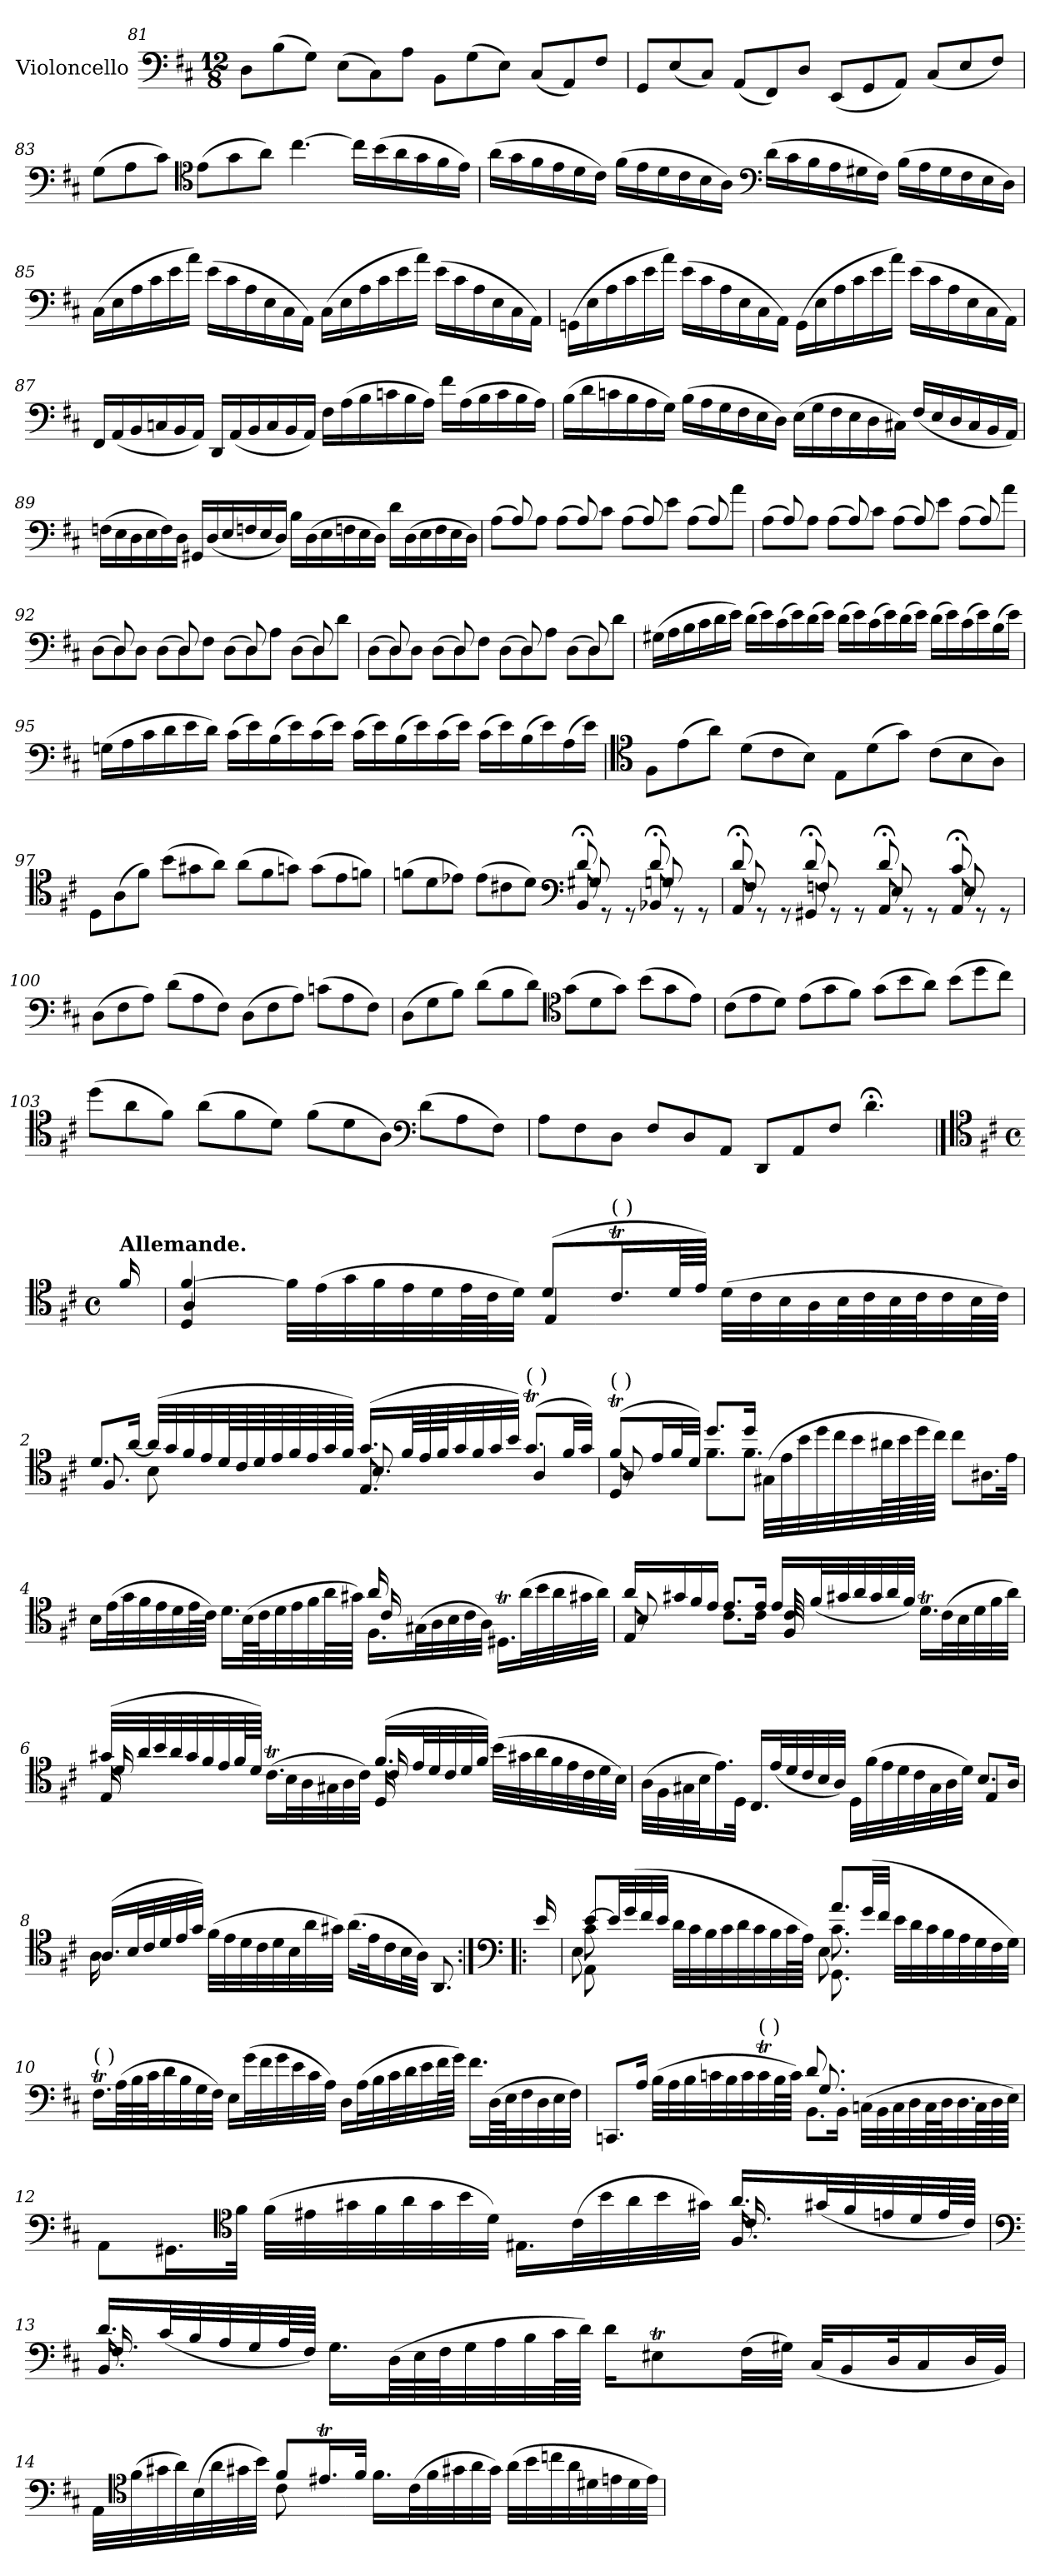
**kern
*part1
*staff1
*I"Violoncello
*I'Vc.
*clefF4
*k[f#c#]
*M12/8
=81
8D\L
(>8B\
8G\J)
(>8E\L
8C#\)
8A\J
8BB\L
(>8G\
8E\J)
(<8C#/L
8AA/)
8F#/J
=82
8GG/L
(<8E/
8C#/J)
(<8AA/L
8FF#/)
8D/J
(<8EE/L
8GG/
8AA/J)
(<8C#/L
8E/
8F#/J)
!!LO:LB:g=z
=83
(>8G\L
8A\
8c#\J)
*clefC4
(>8e\L
8g\
8a\J)
[4.cc#\
16cc#\LL]
(>16b\
16a\
16g\
16f#\
16e\JJ)
=84
(>16a\LL
16g\
16f#\
16e\
16d\
16c#\JJ)
(>16f#\LL
16e\
16d\
16c#\
16B\
16A\JJ)
*clefF4
(>16d\LL
16c#\
16B\
16A\
16G#X\
16F#\JJ)
(>16B\LL
16A\
16G#\
16F#\
16E\
16D\JJ)
!!LO:LB:g=z
=85
(>16C#\LL
16E\
16A\
16c#\
16e\
16a\JJ)
(>16e\LL
16c#\
16A\
16E\
16C#\
16AA\JJ)
(>16C#\LL
16E\
16A\
16c#\
16e\
16a\JJ)
(>16e\LL
16c#\
16A\
16E\
16C#\
16AA\JJ)
=86
(>16GGn\LL
16E\
16A\
16c#\
16e\
16a\JJ)
(>16e\LL
16c#\
16A\
16E\
16C#\
16AA\JJ)
(>16GG\LL
16E\
16A\
16c#\
16e\
16a\JJ)
(>16e\LL
16c#\
16A\
16E\
16C#\
16AA\JJ)
!!LO:LB:g=z
=87
16FF#/LL
(<16AA/
16BB/
16Cn/
16BB/
16AA/JJ)
16DD/LL
(<16AA/
16BB/
16C/
16BB/
16AA/JJ)
16F#\LL
(>16A\
16B\
16cn\
16B\
16A\JJ)
16f#\LL
(>16A\
16B\
16c\
16B\
16A\JJ)
=88
(>16B\LL
16d\
16cn\
16B\
16A\
16G\JJ)
(>16B\LL
16A\
16G\
16F#\
16E\
16D\JJ)
(>16E\LL
16G\
16F#\
16E\
16D\
16C#X\JJ)
(<16F#/LL
16E/
16D/
16C#/
16BB/
16AA/JJ)
!!LO:LB:g=z
=89
(>16Fn\LL
16E\
16D\
16E\
16F\)
16D\JJ
16GG#X/LL
(<16D/
16E/
16Fn/
16E/
16D/JJ)
16B\LL
(>16D\
16E\
16Fn\
16E\
16D\JJ)
16d\LL
(>16D\
16E\
16F\
16E\
16D\JJ)
=90
*^
(>8A\L	8rCCyy
8A\yy)	8A/
8A\J	4rCCyy
(>8A\L	.
8A\yy)	8A/
8c#\J	4rCCyy
(>8A\L	.
8A\yy)	8A/
8e\J	4rCCyy
(>8A\L	.
8A\yy)	8A/
8a\J	8rCCyy
!!LO:LB:g=z	!!
=91	=91
(>8A\L	8rCCyy
8A\yy)	8A/
8A\J	4rCCyy
(>8A\L	.
8A\yy)	8A/
8c#\J	4rCCyy
(>8A\L	.
8A\yy)	8A/
8e\J	4rCCyy
(>8A\L	.
8A\yy)	8A/
8a\J	8rCCyy
=92	=92
(>8D\L	8rCCyy
8D\)	8D/
8D\J	4rCCyy
(>8D\L	.
8D\)	8D/
8F#\J	4rCCyy
(>8D\L	.
8D\)	8D/
8A\J	4rCCyy
(>8D\L	.
8D\)	8D/
8d\J	8rCCyy
=93	=93
(>8D\L	8rCCyy
8D\)	8D/
8D\J	4rCCyy
(>8D\L	.
8D\)	8D/
8F#\J	4rCCyy
(>8D\L	.
8D\)	8D/
8A\J	4rCCyy
(>8D\L	.
8D\)	8D/
8d\J	8rCCyy
*v	*v
!!LO:LB:g=z
=94
(>16G#X\LL
16A\
16B\
16c#\
16d\
16e\JJ)
(>16d\LL
16e\)
(>16c#\
16e\)
(>16d\
16e\JJ)
(>16d\LL
16e\)
(>16c#\
16e\)
(>16d\
16e\JJ)
(>16d\LL
16e\)
(>16c#\
16e\)
(>16B\
16e\JJ)
=95
(>16Gn\LL
16A\
16c#\
16d\
16e\
16d\JJ)
(>16c#\LL
16e\)
(>16B\
16e\)
(>16c#\
16e\JJ)
(>16c#\LL
16e\)
(>16B\
16e\)
(>16c#\
16e\JJ)
(>16c#\LL
16e\)
(>16B\
16e\)
(>16A\
16e\JJ)
!!LO:LB:g=z
=96
*clefC4
8F#\L
(>8e\
8a\J)
(>8d\L
8c#\
8B\J)
8E\L
(>8d\
8g\J)
(>8c#\L
8B\
8A\J)
=97
8D\L
(>8A\
8f#\J)
(>8b\L
8g#X\
8a\J)
(>8a\L
8f#\
8gn\J)
(>8g\L
8e\
8fn\J)
=98
*^
*	*^
(>8fn\L	4.ryy	2.ryy
8d\	.	.
8e-X\J)	.	.
(>8e-\L	4.ryy	.
8c#X\	.	.
8d\J)	.	.
*clefF4	*	*
8d;</	8BB/	8G#X/
8rGG	4ryy	4ryy
8rGG	.	.
8d;</	8BB-X/	8Gn/
8rGG	4ryy	4ryy
8rGG	.	.
!!LO:LB:g=z	!!	!!
=99	=99	=99
8d;</	8AA/	8F#/
8rGG	4ryy	4ryy
8rGG	.	.
8d;</	8GG#X/	8Fn/
8rGG	4ryy	4ryy
8rGG	.	.
8d;</	8AA/	8E/
8rGG	4ryy	4ryy
8rGG	.	.
8c#;</	8AA/	8E/
8rGG	4ryy	4ryy
8rGG	.	.
*v	*v	*v
=100
(>8D\L
8F#\
8A\J)
(>8d\L
8A\
8F#\J)
(>8D\L
8F#\
8A\J)
(>8cn\L
8A\
8F#\J)
=101
(>8D\L
8G\
8B\J)
(>8d\L
8B\
8d\J)
*clefC4
(>8g\L
8d\
8g\J)
(>8b\L
8g\
8e\J)
!!LO:LB:g=z
=102
(>8c#\L
8e\
8d\J)
(>8e\L
8g\
8f#\J)
(>8g\L
8b\
8a\J)
(>8b\L
8dd\
8cc#\J)
=103
(>8dd\L
8a\
8f#\J)
(>8a\L
8f#\
8d\J)
(>8f#\L
8d\
8A\J)
*clefF4
(>8d\L
8A\
8F#\J)
=104
8A\L
8F#\
8D\J
8F#/L
8D/
8AA/J
8DD/L
8AA/
8F#/J
4.d;<\
!!LO:PB:g=z
==
*clefC4
*k[f#c#]
*M4/4
*met(c)
*MM30
!LO:TX:a:B:t=Allemande.
16f#/
=1
*^
*	*^
[4f#/	4D/	4A/
32f#\LLL]	4ryy	2.ryy
(>32e\	.	.
32g\	.	.
32f#\	.	.
32e\	.	.
32d\	.	.
64e\L	.	.
64c#\J	.	.
32d\JJJ)	.	.
(>8d/L	4E/	.
!LO:TX:a:t=(    )	!	!
16.c#t/L	.	.
64d/LL	.	.
64e/JJJJ)	.	.
(>32d\LLL	4ryy	.
32c#\	.	.
32B\	.	.
32A\	.	.
64B\L	.	.
64c#\	.	.
64B\	.	.
64c#\J	.	.
32c#\	.	.
64B\L	.	.
64c#\JJJJ)	.	.
=2	=2	=2
8.d/L	8.F#/	2ryy
[16a/Jk	16ryy	.
(>32a/LLL]	8B\	.
32g/	.	.
32f#/	.	.
32e/	.	.
64d/L	8ryy	.
64c#/	.	.
64d/	.	.
64e/	.	.
64f#/	.	.
64e/	.	.
64g/	.	.
64f#/JJJJ)	.	.
(>16.g/LL	8.E/	8.B/
*Xtuplet	*	*
96f#/LL	.	.
96e/	.	.
96f#/J	.	.
32g/	.	.
32f#/	.	.
32g/	16ryy	4ryy
32b/JJJ)	.	.
!LO:TX:a:t=(    )	!	!
(>8.gT/L	4A/	.
32f#/LL	.	16ryy
32g/JJJ)	.	.
!!LO:LB:g=z	!!	!!
=3	=3	=3
!LO:TX:a:t=(    )	!	!
(>8f#t/L	8D/	8A/
16e/L	8ryy	2..ryy
32f#/L	.	.
32d/JJJ)	.	.
8.dd/L	8.f#\L	.
16dd/Jk	8.f#\J	.
(>32G#X\LLL	.	.
32e\	.	.
32b\	.	.
32dd\	.	.
32cc#\	4.ryy	.
32b\	.	.
64a#X\L	.	.
64b\	.	.
64dd\	.	.
64cc#\JJJJ)	.	.
8cc#\L	.	.
16.A#X\L	.	.
32e\JJk	.	.
=4	=4	=4
16B\LL	2ryy	2ryy
(>32e\L	.	.
32g\	.	.
32f#\	.	.
32e\	.	.
32d\	.	.
64e\L	.	.
64c#\JJJJ)	.	.
16.d\LL	.	.
(>64B\LL	.	.
64c#\J	.	.
32d\	.	.
32e\	.	.
32f#\	.	.
64a\L	.	.
64g#X\JJJJ)	.	.
16.F#\LL	16a/	16c#/
.	4..ryy	4..ryy
(>32G#X\L	.	.
32A\	.	.
32B\	.	.
32c#\	.	.
32A\JJJ)	.	.
16.D#Xt\LL	.	.
(>32a\L	.	.
32b\	.	.
32a\	.	.
32g#X\	.	.
32a\JJJ)	.	.
!!LO:LB:g=z	!!	!!
=5	=5	=5
16a/LL	8E/	8B/
16g#X/	.	.
16f#/	8ryy	4.ryy
16e/JJ	.	.
8.e/L	8.c#\L	.
16e/Jk	16c#\Jk	.
16e/LL	16F#/	16c#/
(<32f#/L	4..ryy	4..ryy
32g#X/	.	.
32a/	.	.
32g#/	.	.
32a/	.	.
32f#/JJJ)	.	.
16.dT\LL	.	.
(>32c#\L	.	.
32B\	.	.
32d\	.	.
32f#\	.	.
32a\JJJ)	.	.
=6	=6	=6
(>32g#X/LLL	16E/	16d/
32a/	.	.
32b/	4..ryy	4..ryy
32a/	.	.
32g#/	.	.
32f#/	.	.
32e/	.	.
64f#/L	.	.
64d/JJJJ)	.	.
(>16.c#t\LL	.	.
32B\L	.	.
32A\	.	.
32G#X\	.	.
32A\	.	.
32c#\JJJ)	.	.
(>16.f#/LL	16D/	16c#/
.	4..ryy	4..ryy
32e/L	.	.
32d/	.	.
32c#/	.	.
32d/	.	.
32f#/JJJ)	.	.
(>32b\LLL	.	.
32g#X\	.	.
32a\	.	.
32f#\	.	.
32e\	.	.
32c#\	.	.
32d\	.	.
32B\JJJ)	.	.
*	*v	*v
!!LO:LB:g=z
=7	=7
(>32A\LLL	2.ryy
32F#\	.
32G#X\	.
32B\J	.
16.e\)	.
32D\JJk	.
16.C#/LL	.
(<32e/L	.
32d/	.
32c#/	.
32B/	.
32A/JJJ)	.
32D\LLL	.
(>32f#\	.
32e\	.
32d\	.
32c#\	.
32G#\	.
32A\	.
32d\JJJ)	.
8.B/L	4E/
16A/Jk	.
=8	=8
(>16.A/LL	16A\
.	2..ryy
32B/L	.
32c#/	.
32d/	.
32e/	.
32g/JJJ)	.
(>32f#\LLL	.
32e\	.
32d\	.
32c#\	.
32d\	.
32B\	.
32a\	.
32g#X\JJJ)	.
(>16.a\LL	.
32e\K	.
16c#\	.
32B\L	.
32A\JJJ)	.
8.AA/	.
*v	*v
!!LO:LB:g=z
=8X1:|!|:
*clefF4
16e/
=9
*^
*	*^
*	*	*^
[8e/L	8AA\	8c#\	8E\
32e/LL]	4.ryy	4.ryy	4.ryy
(<32g/	.	.	.
32f#/	.	.	.
32e/JJJ	.	.	.
32d\LLL	.	.	.
32c#\	.	.	.
32B\	.	.	.
32c#\	.	.	.
32d\	.	.	.
32c#\	.	.	.
32B\	.	.	.
64c#\L	.	.	.
64A\JJJJ)	.	.	.
8.a/L	8.GG\	8.c#\	8.E\
(<32g/LL	4ryy	4ryy	4ryy
32f#/JJJ	.	.	.
32e\LLL	.	.	.
32d\	.	.	.
32c#\	.	.	.
32B\	.	.	.
32A\	.	.	.
32G\	.	.	.
32F#\	16ryy	16ryy	16ryy
32G\JJJ)	.	.	.
*v	*v	*v	*v
=10
!LO:TX:a:t=(    )
16.F#t\LL
(>96A\LL
96B\
96c#\J
32d\
32B\
32G\
32F#\JJJ)
16E\LL
(>32g\L
32f#\
32g\
32e\
32c#\
32A\JJJ)
16D\LL
(>32A\L
32B\
32c#\
32d\
32e\
64f#\L
64g\JJJJ)
16.f#\LL
(>64D\LL
64E\J
32F#\
32D\
32E\
32F#\JJJ)
!!LO:LB:g=z
=11
*^
*	*^
8.CCn/L	2ryy	2ryy
16A/Jk	.	.
(>32B\LLL	.	.
32A\	.	.
32B\	.	.
32cn\	.	.
32B\	.	.
32c\	.	.
!LO:TX:a:t=(    )	!	!
32cT\	.	.
64B\L	.	.
64c\JJJJ)	.	.
8.BB\L	8.d/	8.G/
16BB\Jk	4ryy	4ryy
(>32Cn\LLL	.	.
32BB\	.	.
32C\	.	.
32D\	.	.
64C\L	.	.
64D\J	.	.
32.D\	.	.
.	16ryy	16ryy
64C\L	.	.
64D\	.	.
64E\JJJJ)	.	.
=12	=12	=12
8AA\L	2.ryy	2.ryy
16.GG#X\L	.	.
*clefC4	*	*
32f#\JJk	.	.
(<32f#\LLL	.	.
32e#X\	.	.
32g#X\	.	.
32f#\	.	.
32a\	.	.
32g#\	.	.
32b\	.	.
32d\JJJ)	.	.
16.E#X\LL	.	.
(<32c#\L	.	.
32b\	.	.
32a\	.	.
32b\	.	.
32g#X\JJJ)	.	.
16.a/LL	16.F#/	16.c#/
(<32g#X/L	8ryy	8ryy
32f#/	.	.
32en/	.	.
32d/	.	.
64e/L	32ryy	32ryy
64c#/JJJJ)	.	.
!!LO:LB:g=z	!!	!!
=13	=13	=13
*clefF4	*	*
16.d/LL	16.BB/	16.F#/
(<32c#/L	2ryy	2ryy
32B/	.	.
32A/	.	.
32G/	.	.
64A/L	.	.
64F#/JJJJ)	.	.
16.G\LL	.	.
(<96D\LL	.	.
96E\	.	.
96F#\J	.	.
32G\	.	.
32A\	.	.
32B\	.	.
64c#\L	.	.
64d\JJJJ)	.	.
16d\KL	.	.
8E#Xt\	.	.
.	4ryy	4ryy
(<32F#\LL	.	.
32G#X\JJJ)	.	.
(<32C#/KLL	.	.
16BB/	.	.
32D/K	8ryy	8ryy
16C#/	.	.
32D/L	.	.
32BB/JJJ)	32ryy	32ryy
*	*v	*v
=14	=14
32AA\LLL	4ryy
*clefC4	*
(<32f#\	.
32g#X\	.
32a\)	.
(<32B\	.
32a\	.
32g#X\	.
32b\JJJ)	.
8f#/L	8c#\
16.e#Xt/L	2ryy
32f#/JJk	.
16.f#\LL	.
(<32c#\L	.
32f#\	.
32g#X\	.
32a\	.
32g#\JJJ)	.
(<32a\LLL	.
32b\	.
32ccn\	.
32a\	.
32d#X\	8ryy
32en\	.
32d#\	.
32e\JJJ)	.
*v	*v
=
*-
